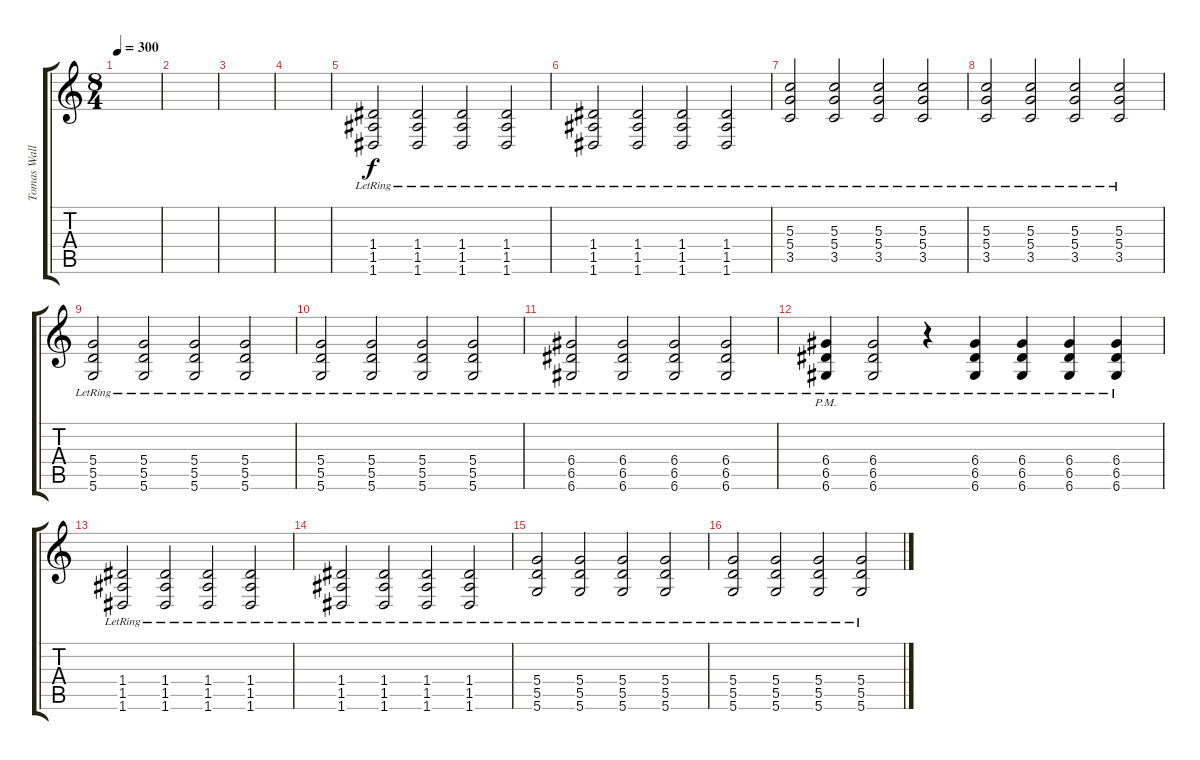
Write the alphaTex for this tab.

\track ("Tomas Wallin" "Tomas Wall") {instrument overdrivenguitar}
\staff {score tabs}
\tuning (E4 B3 G3 D3 A2 D2) {hide}
\ts (8 4)
\tempo 300
\clef g2
\ks c
|
|
|
|
(1.4{lr} 1.5{lr} 1.6{lr}).2 (1.4{lr} 1.5{lr} 1.6{lr}).2 (1.4{lr} 1.5{lr} 1.6{lr}).2 (1.4{lr} 1.5{lr} 1.6{lr}).2 |
(1.4{lr} 1.5{lr} 1.6{lr}).2 (1.4{lr} 1.5{lr} 1.6{lr}).2 (1.4{lr} 1.5{lr} 1.6{lr}).2 (1.4{lr} 1.5{lr} 1.6{lr}).2 |
(5.3{lr} 5.4{lr} 3.5{lr}).2 (5.3{lr} 5.4{lr} 3.5{lr}).2 (5.3{lr} 5.4{lr} 3.5{lr}).2 (5.3{lr} 5.4{lr} 3.5{lr}).2 |
(5.3{lr} 5.4{lr} 3.5{lr}).2 (5.3{lr} 5.4{lr} 3.5{lr}).2 (5.3{lr} 5.4{lr} 3.5{lr}).2 (5.3{lr} 5.4{lr} 3.5{lr}).2 |
(5.4{lr} 5.5{lr} 5.6{lr}).2 (5.4{lr} 5.5{lr} 5.6{lr}).2 (5.4{lr} 5.5{lr} 5.6{lr}).2 (5.4{lr} 5.5{lr} 5.6{lr}).2 |
(5.4{lr} 5.5{lr} 5.6{lr}).2 (5.4{lr} 5.5{lr} 5.6{lr}).2 (5.4{lr} 5.5{lr} 5.6{lr}).2 (5.4{lr} 5.5{lr} 5.6{lr}).2 |
(6.4{lr} 6.5{lr} 6.6{lr}).2 (6.4{lr} 6.5{lr} 6.6{lr}).2 (6.4{lr} 6.5{lr} 6.6{lr}).2 (6.4{lr} 6.5{lr} 6.6{lr}).2 |
(6.4{pm lr} 6.5{pm lr} 6.6{pm lr}).4 (6.4{lr} 6.5{lr} 6.6{lr}).2 r.4 (6.4{lr} 6.5{lr} 6.6{lr}).4 (6.4{lr} 6.5{lr} 6.6{lr}).4 (6.4{lr} 6.5{lr} 6.6{lr}).4 (6.4{lr} 6.5{lr} 6.6{lr}).4 |
(1.4{lr} 1.5{lr} 1.6{lr}).2 (1.4{lr} 1.5{lr} 1.6{lr}).2 (1.4{lr} 1.5{lr} 1.6{lr}).2 (1.4{lr} 1.5{lr} 1.6{lr}).2 |
(1.4{lr} 1.5{lr} 1.6{lr}).2 (1.4{lr} 1.5{lr} 1.6{lr}).2 (1.4{lr} 1.5{lr} 1.6{lr}).2 (1.4{lr} 1.5{lr} 1.6{lr}).2 |
(5.4{lr} 5.5{lr} 5.6{lr}).2 (5.4{lr} 5.5{lr} 5.6{lr}).2 (5.4{lr} 5.5{lr} 5.6{lr}).2 (5.4{lr} 5.5{lr} 5.6{lr}).2 |
(5.4{lr} 5.5{lr} 5.6{lr}).2 (5.4{lr} 5.5{lr} 5.6{lr}).2 (5.4{lr} 5.5{lr} 5.6{lr}).2 (5.4{lr} 5.5{lr} 5.6{lr}).2
